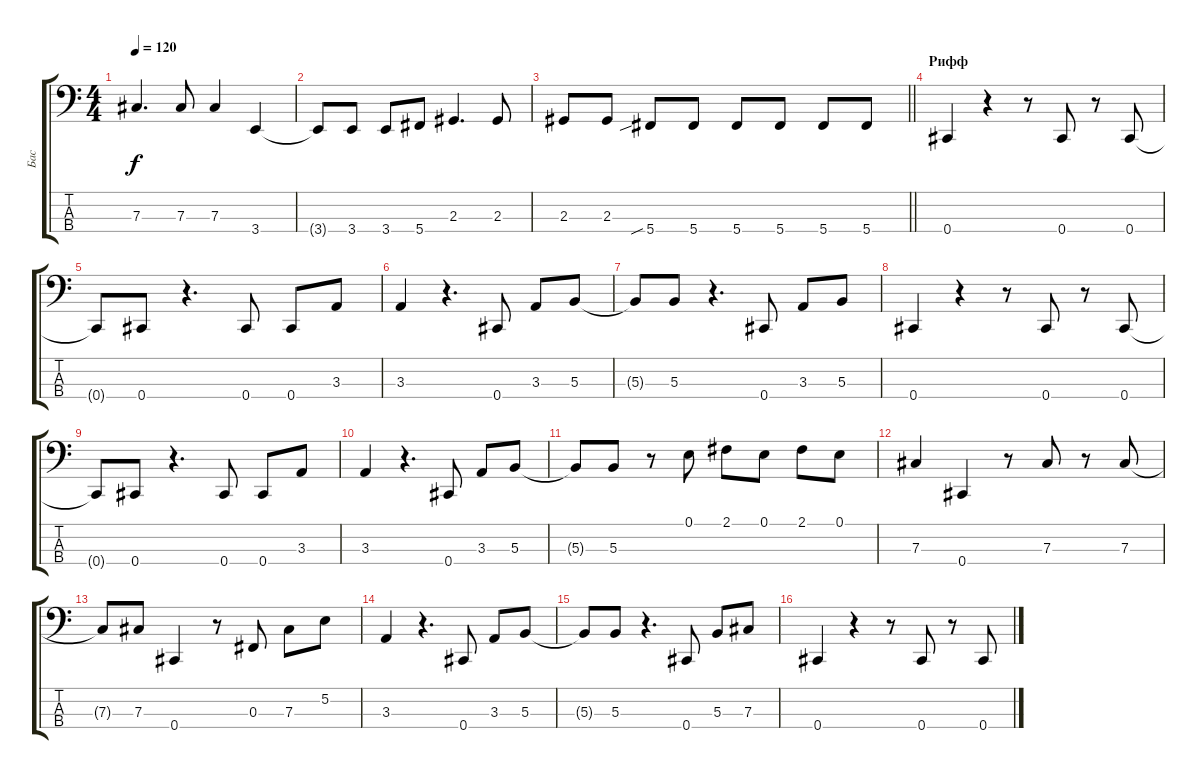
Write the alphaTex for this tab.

\track ("Бас" "Бас") {instrument electricbassfinger}
\staff {score tabs}
\tuning (E2 B1 Gb1 Db1) {hide}
\ts (4 4)
\tempo 120
\clef f4
\ks c
7.3.4{d dy f} 7.3.8 7.3.4 3.4.4 |
3.4{t}.8 3.4.8 3.4.8 5.4.8 2.3.4{d} 2.3.8 |
\barLineRight lightlight
2.3.8 2.3.8 5.4{sib}.8 5.4.8 5.4.8 5.4.8 5.4.8 5.4.8 |
\section ("" "Рифф")
0.4.4 r.4 r.8 0.4.8 r.8 0.4.8 |
0.4{t}.8 0.4.8 r.4{d} 0.4.8 0.4.8 3.3.8 |
3.3.4 r.4{d} 0.4.8 3.3.8 5.3.8 |
5.3{t}.8 5.3.8 r.4{d} 0.4.8 3.3.8 5.3.8 |
0.4.4 r.4 r.8 0.4.8 r.8 0.4.8 |
0.4{t}.8 0.4.8 r.4{d} 0.4.8 0.4.8 3.3.8 |
3.3.4 r.4{d} 0.4.8 3.3.8 5.3.8 |
5.3{t}.8 5.3.8 r.8 0.1.8 2.1.8 0.1.8 2.1.8 0.1.8 |
7.3.4 0.4.4 r.8 7.3.8 r.8 7.3.8 |
7.3{t}.8 7.3.8 0.4.4 r.8 0.3.8 7.3.8 5.2.8 |
3.3.4 r.4{d} 0.4.8 3.3.8 5.3.8 |
5.3{t}.8 5.3.8 r.4{d} 0.4.8 5.3.8 7.3.8 |
0.4.4 r.4 r.8 0.4.8 r.8 0.4.8
